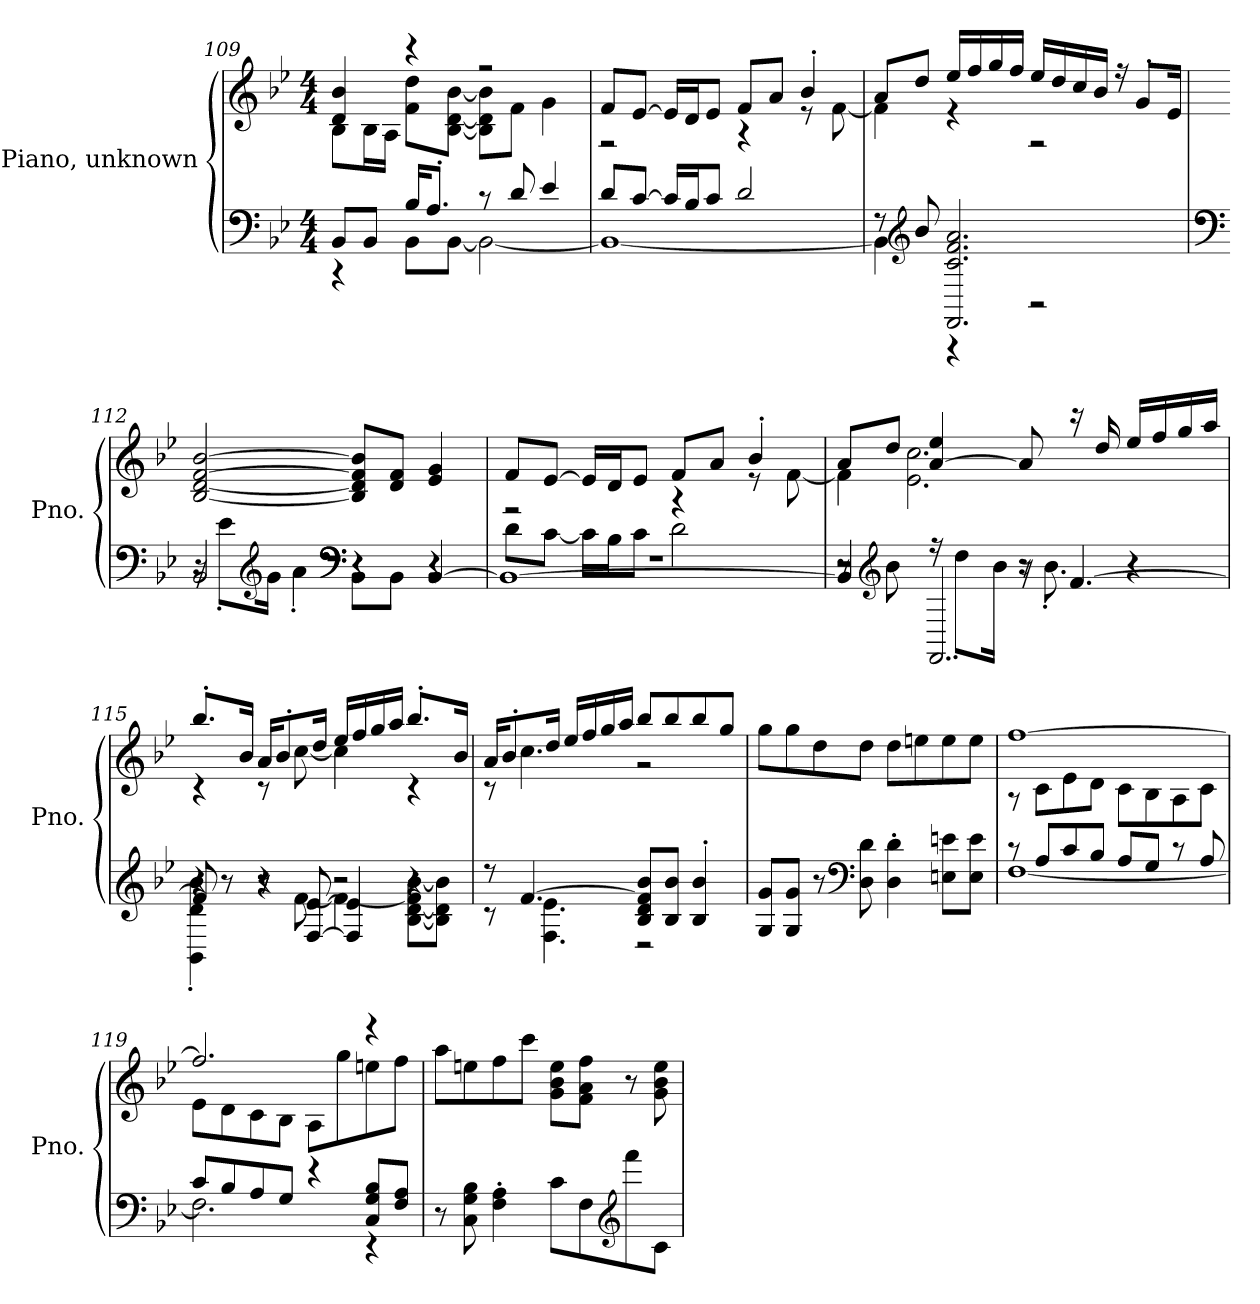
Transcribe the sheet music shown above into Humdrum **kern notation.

**kern	**kern
*part1	*part1
*staff2	*staff1
*I"Piano, unknown	*
*I'Pno.	*
*clefF4	*clefG2
*k[b-e-]	*k[b-e-]
*M4/4	*M4/4
=109	=109
*^	*^
8BB-/L	4r	4d/ 4b-/	8B-\L
8BB-/J	.	.	16B-\L
.	.	.	16A\JJ
16B-/KL	8BB-\L	4r	8f\ 8dd\L
8.A'/J	.	.	.
.	[8BB-\J	.	[8B-\ [8d\ [8b-\J
8r	2BB-\_	2r	8B-\] 8d\] 8b-\]L
8d/	.	.	8f\J
4e-/	.	.	4g\
=110	=110	=110	=110
8d/L	1BB-_	8f/L	2r
[8c/J	.	[8e-/J	.
16c/LL]	.	16e-/LL]	.
16B-/J	.	16d/J	.
8c/J	.	8e-/J	.
2d/	.	8f/L	4r
.	.	8a/J	.
.	.	4b-'/	8r
.	.	.	[8f\
!!LO:LB:g=z	!!
=111	=111	=111	=111
8r	4BB-\]	8a/L	4f\]
*clefG2	*	*	*
8b-/	.	8dd/J	.
2.FF/ 2.c/ 2.f/ 2.a/	4r	16ee-/LL	4r
.	.	16ff/	.
.	.	16gg/	.
.	.	16ff/JJ	.
.	2r	16ee-/LL	2r
.	.	16dd/	.
.	.	16cc/	.
.	.	16b-/JJ	.
.	.	16r	.
.	.	8g'/L	.
.	.	16e-/Jk	.
*v	*v	*	*
*	*v	*v
=112	=112
*clefF4	*
*^	*
*	*^	*
1r	16r	2BB-/	[2B-/ [2d/ [2f/ [2b-/
.	8e-'\L	.	.
*clefG2	*	*	*
.	16g\Jk	.	.
.	4a'\	.	.
*clefF4	*	*	*
.	8BB-\L	4r	8B-/] 8d/] 8f/] 8b-/]L
.	8BB-\J	.	8d/ 8f/J
.	4r	[4BB-/	4e-/ 4g/
=113	=113	=113	=113
*	*	*	*^
1r	8d\L	1BB-_	8f/L	2r
.	[8c\J	.	[8e-/J	.
.	16c\LL]	.	16e-/LL]	.
.	16B-\J	.	16d/J	.
.	8c\J	.	8e-/J	.
.	2d\	.	8f/L	4r
.	.	.	8a/J	.
.	.	.	4b-'/	8r
.	.	.	.	[8f\
!!LO:LB:g=z	!!
=114	=114	=114	=114	=114
2r	8r	4BB-/]	8a/L	4f\]
*clefG2	*	*	*	*
.	8b-\	.	8dd/J	.
.	16r	2.FF/	[4a/ 4ee-/	2.e-\ 2.cc\
.	8dd'\L	.	.	.
.	16b-\Jk	.	.	.
8r	16r	.	8a/]	.
.	8.b-'\	.	.	.
[4.f/	.	.	16r	.
.	.	.	16dd/	.
.	4r	.	16ee-/LL	.
.	.	.	16ff/	.
.	.	.	16gg/	.
.	.	.	16aa/JJ	.
=115	=115	=115	=115	=115
8f/]	4BB-\' 4d\' 4b-\'	4r	8.bb-'/L	4r
8r	.	.	.	.
.	.	.	16b-/Jk	.
4r	8r	8r	16a/KL	8r
.	.	.	8b-'/	.
.	[8f\	[8F/ [8e-/	.	[8cc\
.	.	.	16dd/Jk	.
2r	4f\_	4F/] 4e-/]	16ee-/LL	4cc\]
.	.	.	16ff/	.
.	.	.	16gg/	.
.	.	.	16aa/JJ	.
.	[8B-\ [8d\ 8f\] [8b-\L	4r	8.bb-'/L	4r
.	8B-\] 8d\] 8b-\]J	.	.	.
.	.	.	16b-/Jk	.
*	*v	*v	*	*
!!LO:LB:g=z	!!
=116	=116	=116	=116
8r	8r	16a/KL	8r
.	.	8b-'/	.
[4.f/	4.F\ 4.e-\	.	4.cc\
.	.	16dd/Jk	.
.	.	16ee-/LL	.
.	.	16ff/	.
.	.	16gg/	.
.	.	16aa/JJ	.
8B-/ 8d/ 8f/] 8b-/L	2r	8bb-/L	2r
8B-/ 8b-/J	.	8bb-/	.
4B-/' 4b-/'	.	8bb-/	.
.	.	8gg/J	.
*v	*v	*	*
*	*v	*v
=117	=117
8G/ 8g/L	8gg\L
8G/ 8g/J	8gg\
8r	8dd\
*clefF4	*
8D\ 8d\	8dd\J
4D\' 4d\'	8dd\L
.	8een\
8En\ 8en\L	8ee\
8E\ 8e\J	8ee\J
=118	=118
*^	*^
8r	[1F	[1ff	8r
8A/L	.	.	8c\L
8c/	.	.	8e-\
8B-/J	.	.	8d\J
8A/L	.	.	8c\L
8G/J	.	.	8B-\
8r	.	.	8A\
8A/	.	.	8c\J
!!LO:LB:g=z	!!
=119	=119	=119	=119
8c/L	2.F\]	2.ff/]	8e-\L
8B-/	.	.	8d\
8A/	.	.	8c\
8G/J	.	.	8B-\J
4r	.	.	8A\L
.	.	.	8gg\
8C/ 8G/ 8B-/L	4r	4r	8een\
8F/ 8A/J	.	.	8ff\J
*v	*v	*	*
*	*v	*v
=120	=120
8r	8aa\L
8C\ 8G\ 8B-\	8een\
4F\' 4A\'	8ff\
.	8ccc\J
8c\L	8g\ 8b-\ 8ee\L
8F\	8f\ 8a\ 8ff\J
*clefG2	*
8fff\	8r
8c\J	8g\ 8b-\ 8ee\
=	=
*-	*-
